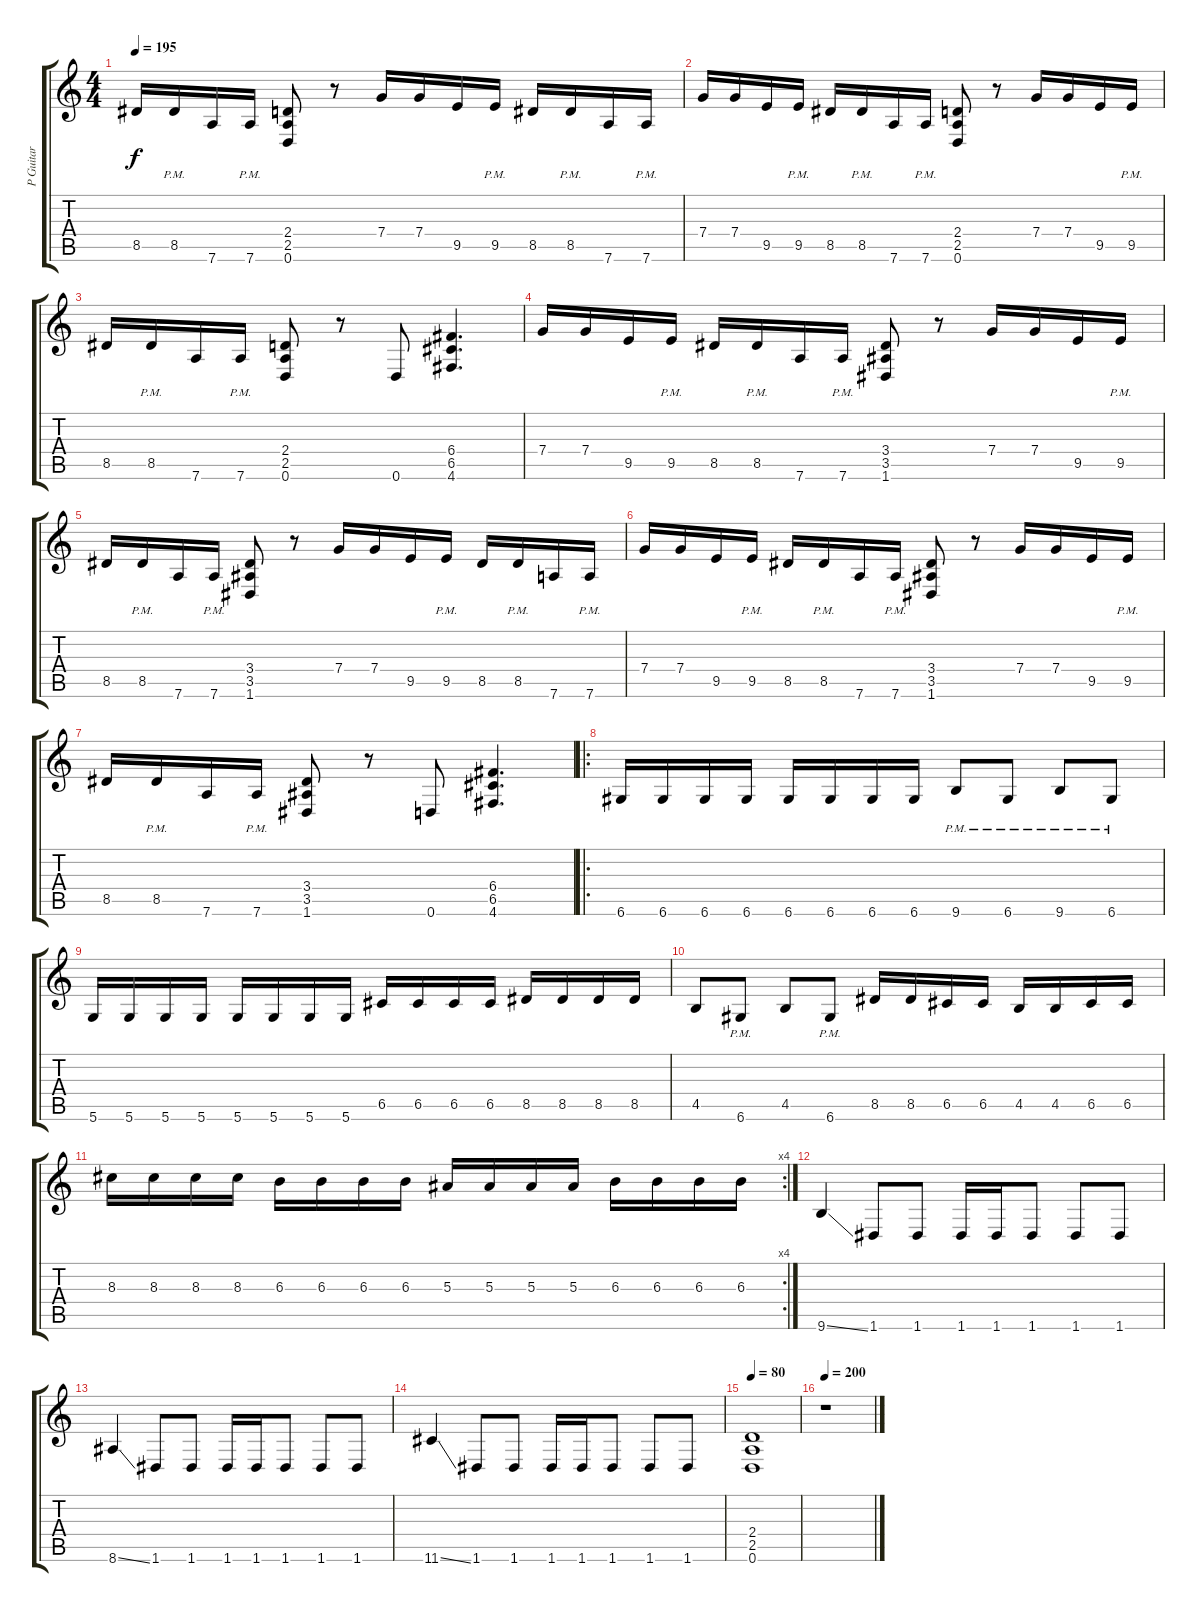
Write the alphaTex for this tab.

\track ("P Guitar" "P Guitar") {instrument distortionguitar}
\staff {score tabs}
\tuning (D4 A3 F3 C3 G2 D2) {hide}
\ts (4 4)
\tempo 195
\clef g2
\ks c
8.5.16{dy f} 8.5{pm}.16 7.6.16 7.6{pm}.16 (2.4 2.5 0.6).8 r.8 7.4.16 7.4.16 9.5.16 9.5{pm}.16 8.5.16 8.5{pm}.16 7.6.16 7.6{pm}.16 |
7.4.16 7.4.16 9.5.16 9.5{pm}.16 8.5.16 8.5{pm}.16 7.6.16 7.6{pm}.16 (2.4 2.5 0.6).8 r.8 7.4.16 7.4.16 9.5.16 9.5{pm}.16 |
8.5.16 8.5{pm}.16 7.6.16 7.6{pm}.16 (2.4 2.5 0.6).8 r.8 0.6.8 (6.4 6.5 4.6).4{d} |
7.4.16 7.4.16 9.5.16 9.5{pm}.16 8.5.16 8.5{pm}.16 7.6.16 7.6{pm}.16 (3.4 3.5 1.6).8 r.8 7.4.16 7.4.16 9.5.16 9.5{pm}.16 |
8.5.16 8.5{pm}.16 7.6.16 7.6{pm}.16 (3.4 3.5 1.6).8 r.8 7.4.16 7.4.16 9.5.16 9.5{pm}.16 8.5.16 8.5{pm}.16 7.6.16 7.6{pm}.16 |
7.4.16 7.4.16 9.5.16 9.5{pm}.16 8.5.16 8.5{pm}.16 7.6.16 7.6{pm}.16 (3.4 3.5 1.6).8 r.8 7.4.16 7.4.16 9.5.16 9.5{pm}.16 |
8.5.16 8.5{pm}.16 7.6.16 7.6{pm}.16 (3.4 3.5 1.6).8 r.8 0.6.8 (6.4 6.5 4.6).4{d} |
\ro
6.6.16 6.6.16 6.6.16 6.6.16 6.6.16 6.6.16 6.6.16 6.6.16 9.6{pm}.8 6.6{pm}.8 9.6{pm}.8 6.6{pm}.8 |
5.6.16 5.6.16 5.6.16 5.6.16 5.6.16 5.6.16 5.6.16 5.6.16 6.5.16 6.5.16 6.5.16 6.5.16 8.5.16 8.5.16 8.5.16 8.5.16 |
4.5.8 6.6{pm}.8 4.5.8 6.6{pm}.8 8.5.16 8.5.16 6.5.16 6.5.16 4.5.16 4.5.16 6.5.16 6.5.16 |
\rc 4
8.3.16 8.3.16 8.3.16 8.3.16 6.3.16 6.3.16 6.3.16 6.3.16 5.3.16 5.3.16 5.3.16 5.3.16 6.3.16 6.3.16 6.3.16 6.3.16 |
9.6{ss}.4 1.6.8 1.6.8 1.6.16 1.6.16 1.6.8 1.6.8 1.6.8 |
8.6{ss}.4 1.6.8 1.6.8 1.6.16 1.6.16 1.6.8 1.6.8 1.6.8 |
11.6{ss}.4 1.6.8 1.6.8 1.6.16 1.6.16 1.6.8 1.6.8 1.6.8 |
\tempo 80
(2.4 2.5 0.6).1 |
\tempo 200
r.1
